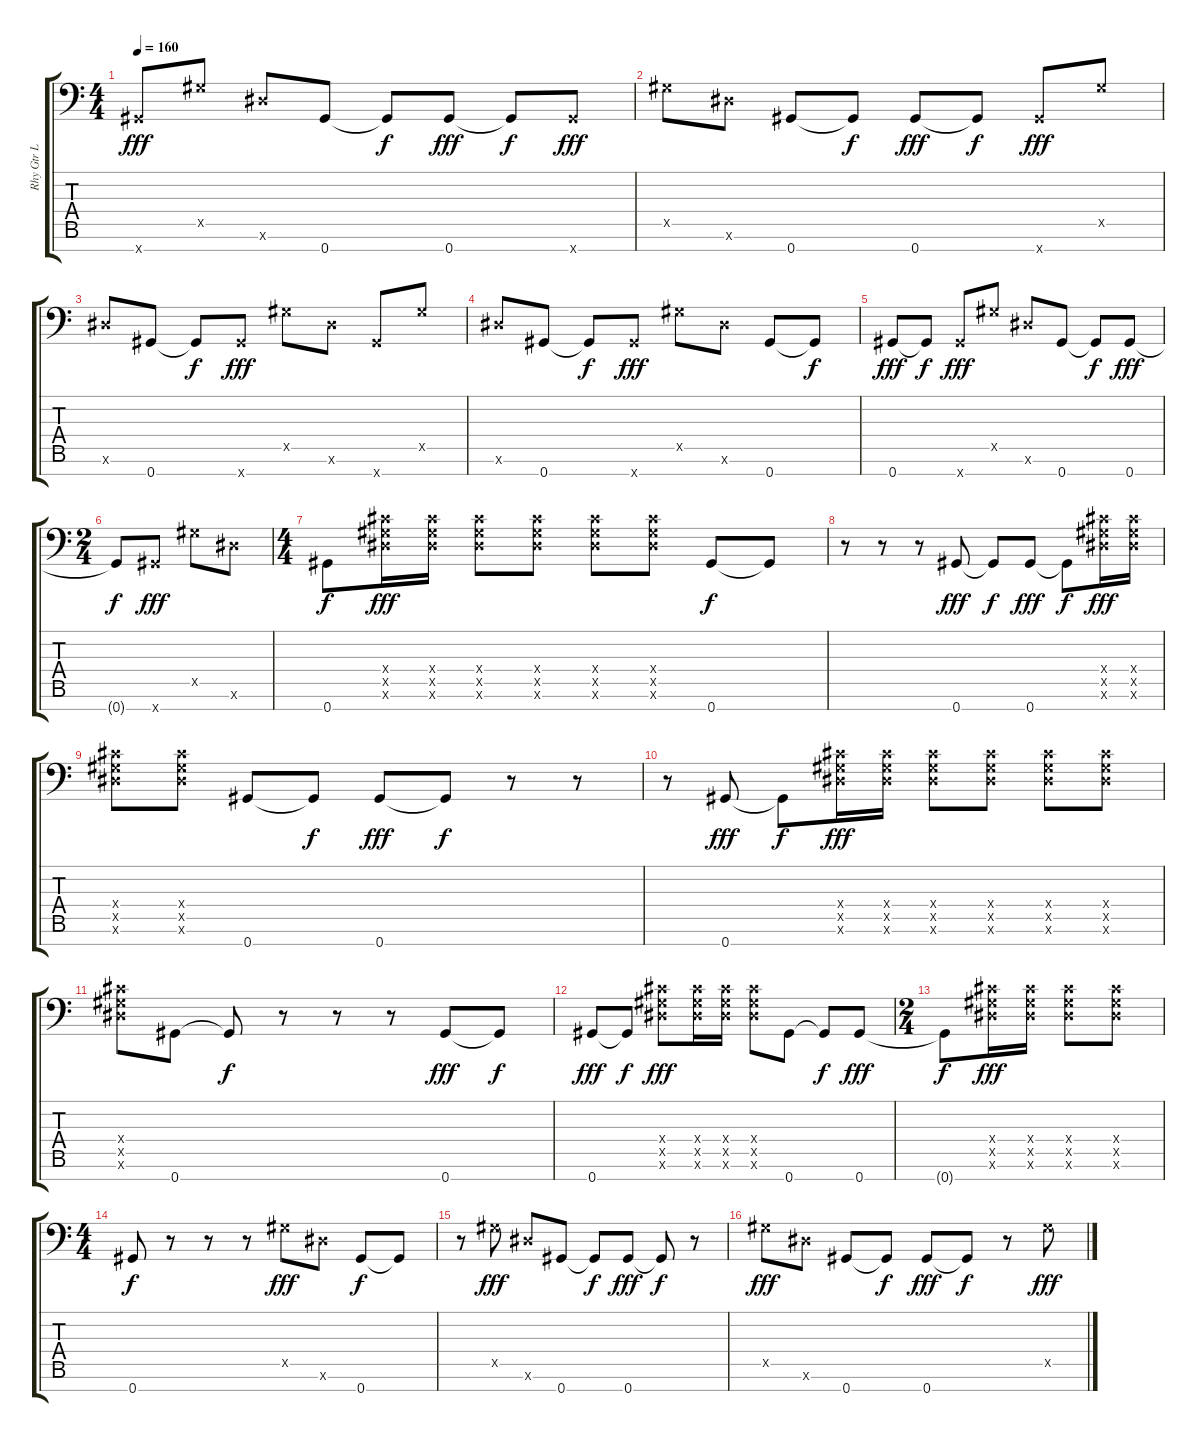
\track ("Rhy Gtr L" "Rhy Gtr L") {instrument overdrivenguitar}
\staff {score tabs}
\tuning (Db4 Ab3 Eb3 Db3 Ab2 Eb2 Ab1) {hide}
\ts (4 4)
\tempo 160
\clef f4
\ks c
0.7{x}.8{dy fff} 0.5{x}.8 0.6{x}.8 0.7.8 0.7{t}.8{dy f} 0.7.8{dy fff} 0.7{t}.8{dy f} 0.7{x}.8{dy fff} |
0.5{x}.8 0.6{x}.8 0.7.8 0.7{t}.8{dy f} 0.7.8{dy fff} 0.7{t}.8{dy f} 0.7{x}.8{dy fff} 0.5{x}.8 |
0.6{x}.8 0.7.8 0.7{t}.8{dy f} 0.7{x}.8{dy fff} 0.5{x}.8 0.6{x}.8 0.7{x}.8 0.5{x}.8 |
0.6{x}.8 0.7.8 0.7{t}.8{dy f} 0.7{x}.8{dy fff} 0.5{x}.8 0.6{x}.8 0.7.8 0.7{t}.8{dy f} |
0.7.8{dy fff} 0.7{t}.8{dy f} 0.7{x}.8{dy fff} 0.5{x}.8 0.6{x}.8 0.7.8 0.7{t}.8{dy f} 0.7.8{dy fff} |
\ts (2 4)
0.7{t}.8{dy f} 0.7{x}.8{dy fff} 0.5{x}.8 0.6{x}.8 |
\ts (4 4)
0.7.8{dy f} (0.4{x} 0.5{x} 0.6{x}).16{dy fff} (0.4{x} 0.5{x} 0.6{x}).16 (0.4{x} 0.5{x} 0.6{x}).8 (0.4{x} 0.5{x} 0.6{x}).8 (0.4{x} 0.5{x} 0.6{x}).8 (0.4{x} 0.5{x} 0.6{x}).8 0.7.8{dy f} 0.7{t}.8 |
r.8 r.8 r.8 0.7.8{dy fff} 0.7{t}.8{dy f} 0.7.8{dy fff} 0.7{t}.8{dy f} (0.4{x} 0.5{x} 0.6{x}).16{dy fff} (0.4{x} 0.5{x} 0.6{x}).16 |
(0.4{x} 0.5{x} 0.6{x}).8 (0.4{x} 0.5{x} 0.6{x}).8 0.7.8 0.7{t}.8{dy f} 0.7.8{dy fff} 0.7{t}.8{dy f} r.8 r.8 |
r.8 0.7.8{dy fff} 0.7{t}.8{dy f} (0.4{x} 0.5{x} 0.6{x}).16{dy fff} (0.4{x} 0.5{x} 0.6{x}).16 (0.4{x} 0.5{x} 0.6{x}).8 (0.4{x} 0.5{x} 0.6{x}).8 (0.4{x} 0.5{x} 0.6{x}).8 (0.4{x} 0.5{x} 0.6{x}).8 |
(0.4{x} 0.5{x} 0.6{x}).8 0.7.8 0.7{t}.8{dy f} r.8 r.8 r.8 0.7.8{dy fff} 0.7{t}.8{dy f} |
0.7.8{dy fff} 0.7{t}.8{dy f} (0.4{x} 0.5{x} 0.6{x}).8{dy fff} (0.4{x} 0.5{x} 0.6{x}).16 (0.4{x} 0.5{x} 0.6{x}).16 (0.4{x} 0.5{x} 0.6{x}).8 0.7.8 0.7{t}.8{dy f} 0.7.8{dy fff} |
\ts (2 4)
0.7{t}.8{dy f} (0.4{x} 0.5{x} 0.6{x}).16{dy fff} (0.4{x} 0.5{x} 0.6{x}).16 (0.4{x} 0.5{x} 0.6{x}).8 (0.4{x} 0.5{x} 0.6{x}).8 |
\ts (4 4)
0.7.8{dy f} r.8 r.8 r.8 0.5{x}.8{dy fff} 0.6{x}.8 0.7.8{dy f} 0.7{t}.8 |
r.8 0.5{x}.8{dy fff} 0.6{x}.8 0.7.8 0.7{t}.8{dy f} 0.7.8{dy fff} 0.7{t}.8{dy f} r.8 |
0.5{x}.8{dy fff} 0.6{x}.8 0.7.8 0.7{t}.8{dy f} 0.7.8{dy fff} 0.7{t}.8{dy f} r.8 0.5{x}.8{dy fff}
